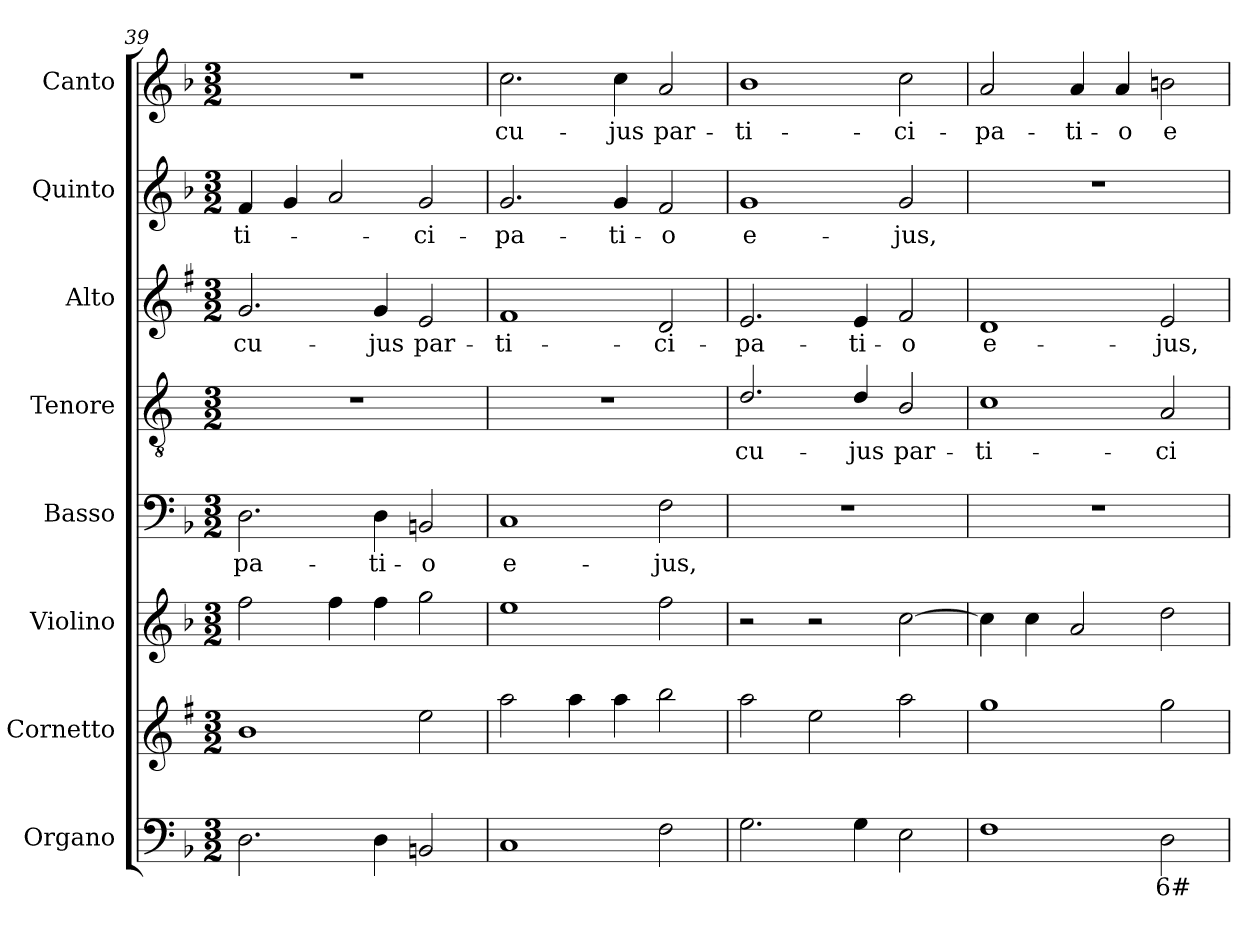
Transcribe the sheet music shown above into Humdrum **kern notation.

**kern	**text	**kern	**kern	**kern	**text	**kern	**text	**kern	**text	**kern	**text	**kern	**text
*part8	*part8	*part7	*part6	*part5	*part5	*part4	*part4	*part3	*part3	*part2	*part2	*part1	*part1
*staff8	*staff8	*staff7	*staff6	*staff5	*staff5	*staff4	*staff4	*staff3	*staff3	*staff2	*staff2	*staff1	*staff1
*I"Organo	*	*I"Cornetto	*I"Violino	*I"Basso	*	*I"Tenore	*	*I"Alto	*	*I"Quinto	*	*I"Canto	*
*I'Or	*	*I'Cto.	*I'Vln.	*I'B	*	*I'T	*	*I'A	*	*	*	*I'C	*
*clefF4	*	*clefG2	*clefG2	*clefF4	*	*clefGv2	*	*clefG2	*	*clefG2	*	*clefG2	*
*	*	*ITrd1c2	*	*	*	*ITrd4c7	*	*ITrd1c2	*	*	*	*	*
*k[b-]	*	*k[b-]	*k[b-]	*k[b-]	*	*k[b-]	*	*k[b-]	*	*k[b-]	*	*k[b-]	*
*F:	*	*F:	*F:	*F:	*	*F:	*	*F:	*	*F:	*	*F:	*
*M3/2	*	*M3/2	*M3/2	*M3/2	*	*M3/2	*	*M3/2	*	*M3/2	*	*M3/2	*
=39	=39	=39	=39	=39	=39	=39	=39	=39	=39	=39	=39	=39	=39
!	!	!	!	!	!LO:LY:b	!	!	!	!LO:LY:b	!	!LO:LY:b	!	!
2.D\	.	1a	2ff\	2.D\	-pa-	1.r	.	2.f/	cu-	4f/	-ti-	1.r	.
.	.	.	.	.	.	.	.	.	.	4g/	.	.	.
.	.	.	4ff\	.	.	.	.	.	.	2a/	.	.	.
!	!	!	!	!	!LO:LY:b	!	!	!	!LO:LY:b	!	!	!	!
4D\	.	.	4ff\	4D\	-ti-	.	.	4f/	-jus	.	.	.	.
!	!	!	!	!	!LO:LY:b	!	!	!	!LO:LY:b	!	!LO:LY:b	!	!
2BBn/	.	2dd\	2gg\	2BBn/	-o	.	.	2d/	par-	2g/	-ci-	.	.
!!LO:PB:g=z
=40	=40	=40	=40	=40	=40	=40	=40	=40	=40	=40	=40	=40	=40
!	!	!	!	!	!LO:LY:b	!	!	!	!LO:LY:b	!	!LO:LY:b	!	!LO:LY:b
1C	.	2gg\	1ee	1C	e-	1.r	.	1e	-ti-	2.g/	-pa-	2.cc\	cu-
.	.	4gg\	.	.	.	.	.	.	.	.	.	.	.
!	!	!	!	!	!	!	!	!	!	!	!LO:LY:b	!	!LO:LY:b
.	.	4gg\	.	.	.	.	.	.	.	4g/	-ti-	4cc\	-jus
!	!	!	!	!	!LO:LY:b	!	!	!	!LO:LY:b	!	!LO:LY:b	!	!LO:LY:b
2F\	.	2aa\	2ff\	2F\	-jus,	.	.	2c/	-ci-	2f/	-o	2a/	par-
=41	=41	=41	=41	=41	=41	=41	=41	=41	=41	=41	=41	=41	=41
!	!	!	!	!	!	!	!LO:LY:b	!	!LO:LY:b	!	!LO:LY:b	!	!LO:LY:b
2.G\	.	2gg\	2r	1.r	.	2.G/	cu-	2.d/	-pa-	1g	e-	1b-	-ti-
.	.	2dd\	2r	.	.	.	.	.	.	.	.	.	.
!	!	!	!	!	!	!	!LO:LY:b	!	!LO:LY:b	!	!	!	!
4G\	.	.	.	.	.	4G/	-jus	4d/	-ti-	.	.	.	.
!	!	!	!	!	!	!	!LO:LY:b	!	!LO:LY:b	!	!LO:LY:b	!	!LO:LY:b
2E\	.	2gg\	[2cc\	.	.	2E/	par-	2e/	-o	2g/	-jus,	2cc\	-ci-
=42	=42	=42	=42	=42	=42	=42	=42	=42	=42	=42	=42	=42	=42
!	!	!	!	!	!	!	!LO:LY:b	!	!LO:LY:b	!	!	!	!LO:LY:b
1F	.	1ff	4cc\]	1.r	.	1F	-ti-	1c	e-	1.r	.	2a/	-pa-
.	.	.	4cc\	.	.	.	.	.	.	.	.	.	.
!	!	!	!	!	!	!	!	!	!	!	!	!	!LO:LY:b
.	.	.	2a/	.	.	.	.	.	.	.	.	4a/	-ti-
!	!	!	!	!	!	!	!	!	!	!	!	!	!LO:LY:b
.	.	.	.	.	.	.	.	.	.	.	.	4a/	-o
!	!LO:LY:b	!	!	!	!	!	!LO:LY:b	!	!LO:LY:b	!	!	!	!LO:LY:b
2D\	6#	2ff\	2dd\	.	.	2D/	-ci-	2d/	-jus,	.	.	2bn\	e-
=	=	=	=	=	=	=	=	=	=	=	=	=	=
*-	*-	*-	*-	*-	*-	*-	*-	*-	*-	*-	*-	*-	*-
